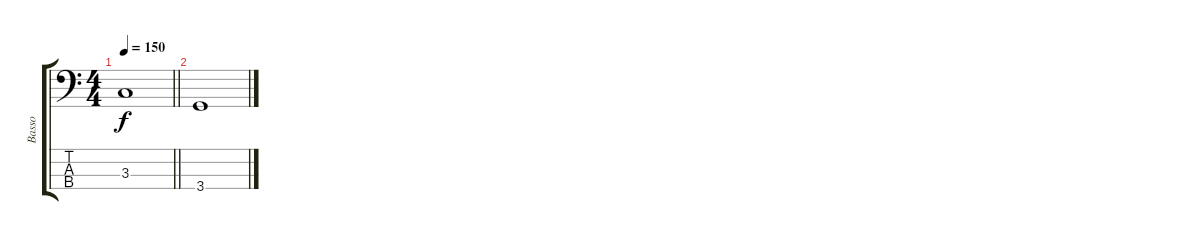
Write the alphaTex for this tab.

\track ("Basso" "Basso") {instrument electricbassfinger}
\staff {score tabs}
\tuning (G2 D2 A1 E1) {hide}
\ts (4 4)
\tempo 150
\clef f4
\barLineRight lightlight
\ks c
3.3.1{dy f} |
3.4.1
